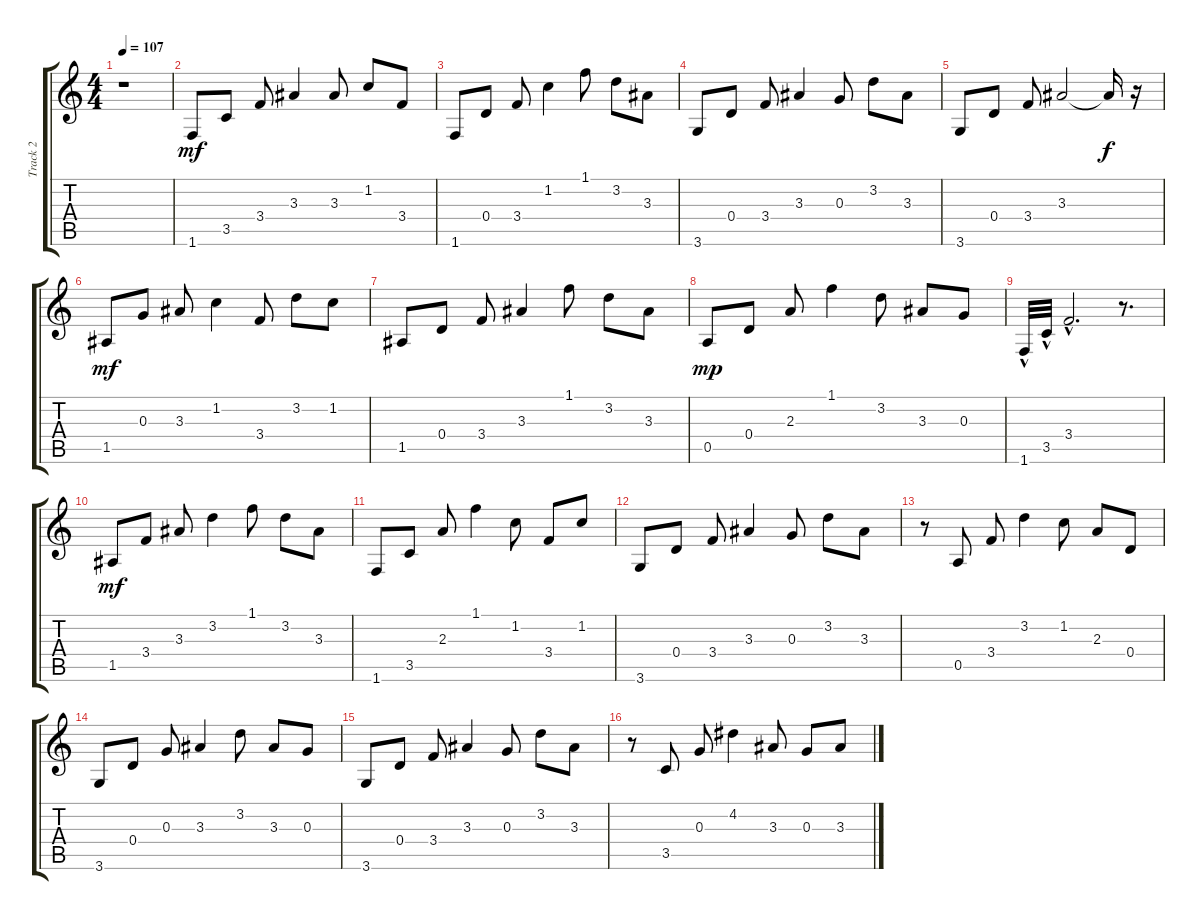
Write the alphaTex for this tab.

\track ("Track 2" "Track 2") {instrument acousticguitarsteel}
\staff {score tabs}
\tuning (E4 B3 G3 D3 A2 E2) {hide}
\ts (4 4)
\tempo 107
\clef g2
\ks c
r.1{dy mf instrument acousticguitarsteel} |
1.6.8{volume 10} 3.5.8 3.4.8 3.3.4 3.3.8 1.2.8 3.4.8 |
1.6.8 0.4.8 3.4.8 1.2.4 1.1.8 3.2.8 3.3.8 |
3.6.8 0.4.8 3.4.8 3.3.4 0.3.8 3.2.8 3.3.8 |
3.6.8 0.4.8 3.4.8 3.3.2 3.3{t}.16{dy f} r.16 |
1.5.8{dy mf} 0.3.8 3.3.8 1.2.4 3.4.8 3.2.8 1.2.8 |
1.5.8 0.4.8 3.4.8 3.3.4 1.1.8 3.2.8 3.3.8 |
0.5.8{dy mp} 0.4.8 2.3.8 1.1.4 3.2.8 3.3.8 0.3.8 |
1.6{hac}.32 3.5{hac}.32 3.4{hac}.2{d} r.8{d} |
1.5.8{dy mf} 3.4.8 3.3.8 3.2.4 1.1.8 3.2.8 3.3.8 |
1.6.8 3.5.8 2.3.8 1.1.4 1.2.8 3.4.8 1.2.8 |
3.6.8 0.4.8 3.4.8 3.3.4 0.3.8 3.2.8 3.3.8 |
r.8 0.5.8 3.4.8 3.2.4 1.2.8 2.3.8 0.4.8 |
3.6.8 0.4.8 0.3.8 3.3.4 3.2.8 3.3.8 0.3.8 |
3.6.8 0.4.8 3.4.8 3.3.4 0.3.8 3.2.8 3.3.8 |
r.8 3.5.8 0.3.8 4.2.4 3.3.8 0.3.8 3.3.8
